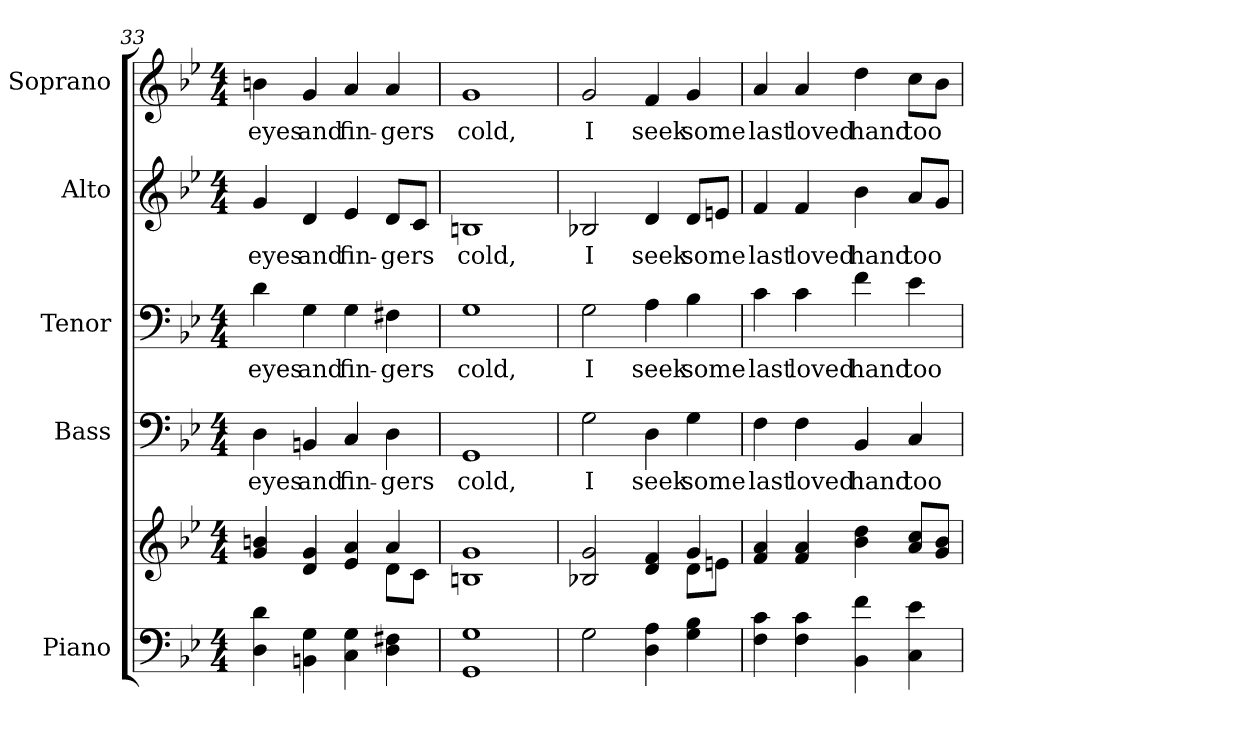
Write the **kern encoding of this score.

**kern	**kern	**kern	**text	**kern	**text	**kern	**text	**kern	**text
*part5	*part5	*part4	*part4	*part3	*part3	*part2	*part2	*part1	*part1
*staff6	*staff5	*staff4	*staff4	*staff3	*staff3	*staff2	*staff2	*staff1	*staff1
*I"Piano	*	*I"Bass	*	*I"Tenor	*	*I"Alto	*	*I"Soprano	*
*I'Pno.	*	*I'B.	*	*I'T.	*	*I'A.	*	*I'S.	*
*clefF4	*clefG2	*clefF4	*	*clefF4	*	*clefG2	*	*clefG2	*
*k[b-e-]	*k[b-e-]	*k[b-e-]	*	*k[b-e-]	*	*k[b-e-]	*	*k[b-e-]	*
*B-:	*B-:	*B-:	*	*B-:	*	*B-:	*	*B-:	*
*M4/4	*M4/4	*M4/4	*	*M4/4	*	*M4/4	*	*M4/4	*
=33	=33	=33	=33	=33	=33	=33	=33	=33	=33
*	*^	*	*	*	*	*	*	*	*
!	!	!	!	!LO:LY:b:color=#000000	!	!	!	!	!	!
!	!	!	!	!	!	!LO:LY:b:color=#000000	!	!	!	!
!	!	!	!	!	!	!	!	!LO:LY:b:color=#000000	!	!
!	!	!	!	!	!	!	!	!	!	!LO:LY:b:color=#000000
4Di\ 4di	4gi/ 4bni	2ryy	4Di\	eyes	4di\	eyes	4gi/	eyes	4bni\	eyes
!	!	!	!	!LO:LY:b:color=#000000	!	!	!	!	!	!
!	!	!	!	!	!	!LO:LY:b:color=#000000	!	!	!	!
!	!	!	!	!	!	!	!	!LO:LY:b:color=#000000	!	!
!	!	!	!	!	!	!	!	!	!	!LO:LY:b:color=#000000
4BBni\ 4Gi	4di/ 4gi	.	4BBni/	and	4Gi\	and	4di/	and	4gi/	and
!	!	!	!	!LO:LY:b:color=#000000	!	!	!	!	!	!
!	!	!	!	!	!	!LO:LY:b:color=#000000	!	!	!	!
!	!	!	!	!	!	!	!	!LO:LY:b:color=#000000	!	!
!	!	!	!	!	!	!	!	!	!	!LO:LY:b:color=#000000
4Ci\ 4Gi	4e-i/ 4ai	4ryy	4Ci/	fin-	4Gi\	fin-	4e-i/	fin-	4ai/	fin-
!	!	!	!	!LO:LY:b:color=#000000	!	!	!	!	!	!
!	!	!	!	!	!	!LO:LY:b:color=#000000	!	!	!	!
!	!	!	!	!	!	!	!	!LO:LY:b:color=#000000	!	!
!	!	!	!	!	!	!	!	!	!	!LO:LY:b:color=#000000
4Di\ 4F#Xi	4ai/	8di\L	4Di\	-gers	4F#Xi\	-gers	8di/L	-gers	4ai/	-gers
.	.	8ci\J	.	.	.	.	8ci/J	.	.	.
*	*v	*v	*	*	*	*	*	*	*	*
!!LO:PB:g=z
=34	=34	=34	=34	=34	=34	=34	=34	=34	=34
*	*^	*	*	*	*	*	*	*	*
!	!	!	!	!LO:LY:b:color=#000000	!	!	!	!	!	!
*	*v	*v	*	*	*	*	*	*	*	*
*	*^	*	*	*	*	*	*	*	*
!	!	!	!	!	!	!LO:LY:b:color=#000000	!	!	!	!
*	*v	*v	*	*	*	*	*	*	*	*
*	*^	*	*	*	*	*	*	*	*
!	!	!	!	!	!	!	!	!LO:LY:b:color=#000000	!	!
*	*v	*v	*	*	*	*	*	*	*	*
*	*^	*	*	*	*	*	*	*	*
!	!	!	!	!	!	!	!	!	!	!LO:LY:b:color=#000000
*	*v	*v	*	*	*	*	*	*	*	*
1GGi 1Gi	1Bni 1gi	1GGi	cold,	1Gi	cold,	1Bni	cold,	1gi	cold,
=35	=35	=35	=35	=35	=35	=35	=35	=35	=35
*	*^	*	*	*	*	*	*	*	*
!	!	!	!	!LO:LY:b:color=#000000	!	!	!	!	!	!
!	!	!	!	!	!	!LO:LY:b:color=#000000	!	!	!	!
!	!	!	!	!	!	!	!	!LO:LY:b:color=#000000	!	!
!	!	!	!	!	!	!	!	!	!	!LO:LY:b:color=#000000
2Gi\	2B-Xi/ 2gi	2ryy	2Gi\	I	2Gi\	I	2B-Xi/	I	2gi/	I
!	!	!	!	!LO:LY:b:color=#000000	!	!	!	!	!	!
!	!	!	!	!	!	!LO:LY:b:color=#000000	!	!	!	!
!	!	!	!	!	!	!	!	!LO:LY:b:color=#000000	!	!
!	!	!	!	!	!	!	!	!	!	!LO:LY:b:color=#000000
4Di\ 4Ai	4di/ 4fi	4ryy	4Di\	seek	4Ai\	seek	4di/	seek	4fi/	seek
!	!	!	!	!LO:LY:b:color=#000000	!	!	!	!	!	!
!	!	!	!	!	!	!LO:LY:b:color=#000000	!	!	!	!
!	!	!	!	!	!	!	!	!LO:LY:b:color=#000000	!	!
!	!	!	!	!	!	!	!	!	!	!LO:LY:b:color=#000000
4Gi\ 4B-i	4gi/	8di\L	4Gi\	some	4B-i\	some	8di/L	some	4gi/	some
.	.	8eni\J	.	.	.	.	8eni/J	.	.	.
*	*v	*v	*	*	*	*	*	*	*	*
!!LO:PB:g=z
=36	=36	=36	=36	=36	=36	=36	=36	=36	=36
*	*^	*	*	*	*	*	*	*	*
!	!	!	!	!LO:LY:b:color=#000000	!	!	!	!	!	!
*	*v	*v	*	*	*	*	*	*	*	*
*	*^	*	*	*	*	*	*	*	*
!	!	!	!	!	!	!LO:LY:b:color=#000000	!	!	!	!
*	*v	*v	*	*	*	*	*	*	*	*
*	*^	*	*	*	*	*	*	*	*
!	!	!	!	!	!	!	!	!LO:LY:b:color=#000000	!	!
*	*v	*v	*	*	*	*	*	*	*	*
*	*^	*	*	*	*	*	*	*	*
!	!	!	!	!	!	!	!	!	!	!LO:LY:b:color=#000000
*	*v	*v	*	*	*	*	*	*	*	*
4Fi\ 4ci	4fi/ 4ai	4Fi\	last	4ci\	last	4fi/	last	4ai/	last
!	!	!	!LO:LY:b:color=#000000	!	!	!	!	!	!
!	!	!	!	!	!LO:LY:b:color=#000000	!	!	!	!
!	!	!	!	!	!	!	!LO:LY:b:color=#000000	!	!
!	!	!	!	!	!	!	!	!	!LO:LY:b:color=#000000
4Fi\ 4ci	4fi/ 4ai	4Fi\	loved	4ci\	loved	4fi/	loved	4ai/	loved
!	!	!	!LO:LY:b:color=#000000	!	!	!	!	!	!
!	!	!	!	!	!LO:LY:b:color=#000000	!	!	!	!
!	!	!	!	!	!	!	!LO:LY:b:color=#000000	!	!
!	!	!	!	!	!	!	!	!	!LO:LY:b:color=#000000
4BB-i\ 4fi	4b-i\ 4ddi	4BB-i/	hand	4fi\	hand	4b-i\	hand	4ddi\	hand
!	!	!	!LO:LY:b:color=#000000	!	!	!	!	!	!
!	!	!	!	!	!LO:LY:b:color=#000000	!	!	!	!
!	!	!	!	!	!	!	!LO:LY:b:color=#000000	!	!
!	!	!	!	!	!	!	!	!	!LO:LY:b:color=#000000
4Ci\ 4e-i	8ai/ 8cciL	4Ci/	too	4e-i\	too	8ai/L	too	8cci\L	too
.	8gi/ 8b-iJ	.	.	.	.	8gi/J	.	8b-i\J	.
=	=	=	=	=	=	=	=	=	=
*-	*-	*-	*-	*-	*-	*-	*-	*-	*-
